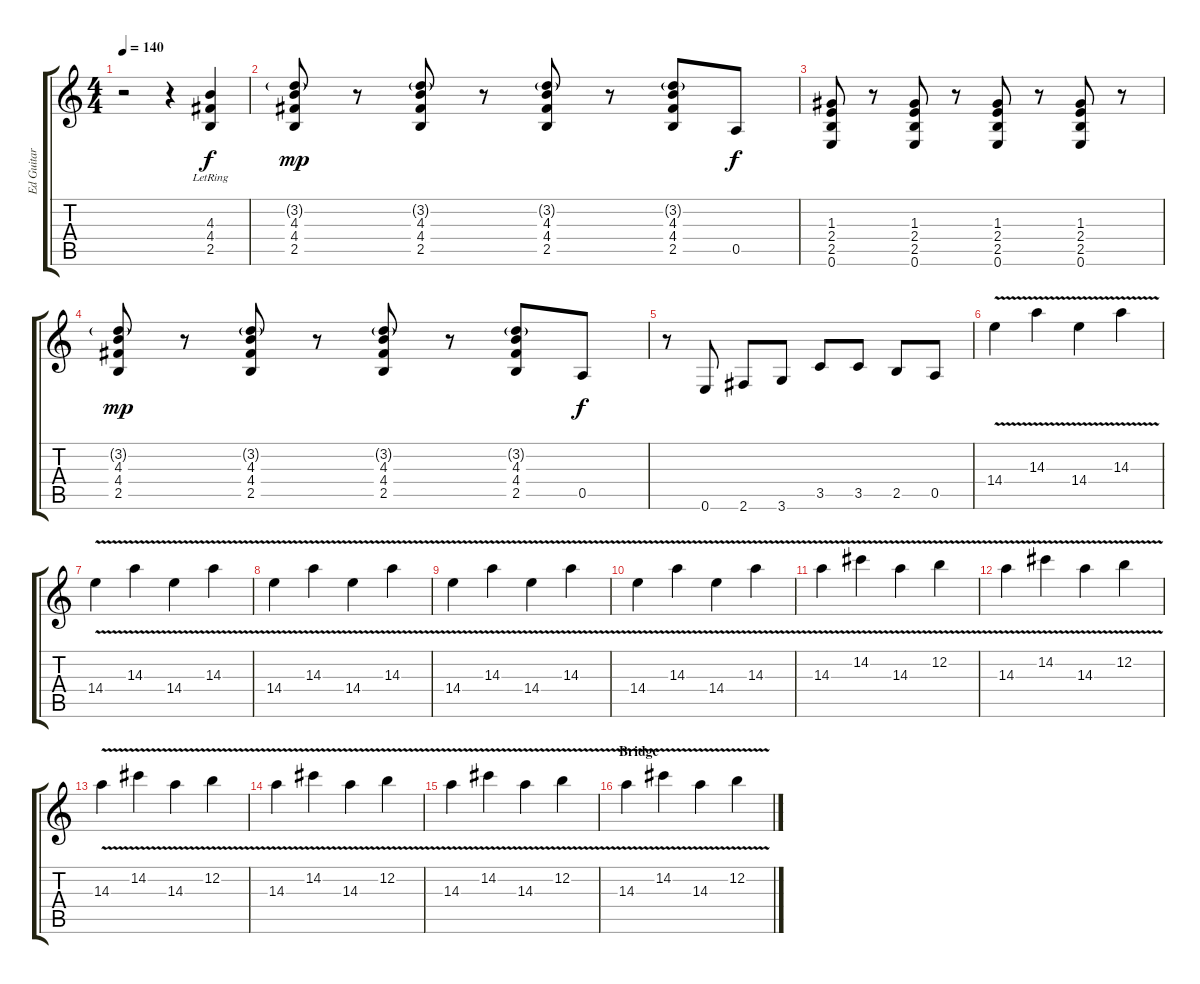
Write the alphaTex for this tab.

\track ("Ed Guitar" "Ed Guitar") {instrument overdrivenguitar}
\staff {score tabs}
\tuning (E4 B3 G3 D3 A2 E2) {hide}
\ts (4 4)
\tempo 140
\clef g2
\ks c
r.2{dy f} r.4 (4.3{lr} 4.4{lr} 2.5{lr}).4{instrument guitarfretnoise} |
(3.2{g} 4.3 4.4 2.5).8{dy mp instrument overdrivenguitar} r.8 (3.2{g} 4.3 4.4 2.5).8 r.8 (3.2{g} 4.3 4.4 2.5).8 r.8 (3.2{g} 4.3 4.4 2.5).8 0.5.8{dy f} |
(1.3 2.4 2.5 0.6).8 r.8 (1.3 2.4 2.5 0.6).8 r.8 (1.3 2.4 2.5 0.6).8 r.8 (1.3 2.4 2.5 0.6).8 r.8 |
(3.2{g} 4.3 4.4 2.5).8{dy mp} r.8 (3.2{g} 4.3 4.4 2.5).8 r.8 (3.2{g} 4.3 4.4 2.5).8 r.8 (3.2{g} 4.3 4.4 2.5).8 0.5.8{dy f} |
r.8 0.6.8 2.6.8 3.6.8 3.5.8 3.5.8 2.5.8 0.5.8 |
14.4{v}.4 14.3{v}.4 14.4{v}.4 14.3{v}.4 |
14.4{v}.4 14.3{v}.4 14.4{v}.4 14.3{v}.4 |
14.4{v}.4 14.3{v}.4 14.4{v}.4 14.3{v}.4 |
14.4{v}.4 14.3{v}.4 14.4{v}.4 14.3{v}.4 |
14.4{v}.4 14.3{v}.4 14.4{v}.4 14.3{v}.4 |
14.3{v}.4 14.2{v}.4 14.3{v}.4 12.2{v}.4 |
14.3{v}.4 14.2{v}.4 14.3{v}.4 12.2{v}.4 |
14.3{v}.4 14.2{v}.4 14.3{v}.4 12.2{v}.4 |
14.3{v}.4 14.2{v}.4 14.3{v}.4 12.2{v}.4 |
14.3{v}.4 14.2{v}.4 14.3{v}.4 12.2{v}.4 |
\section ("" "Bridge")
14.3{v}.4 14.2{v}.4 14.3{v}.4 12.2{v}.4
